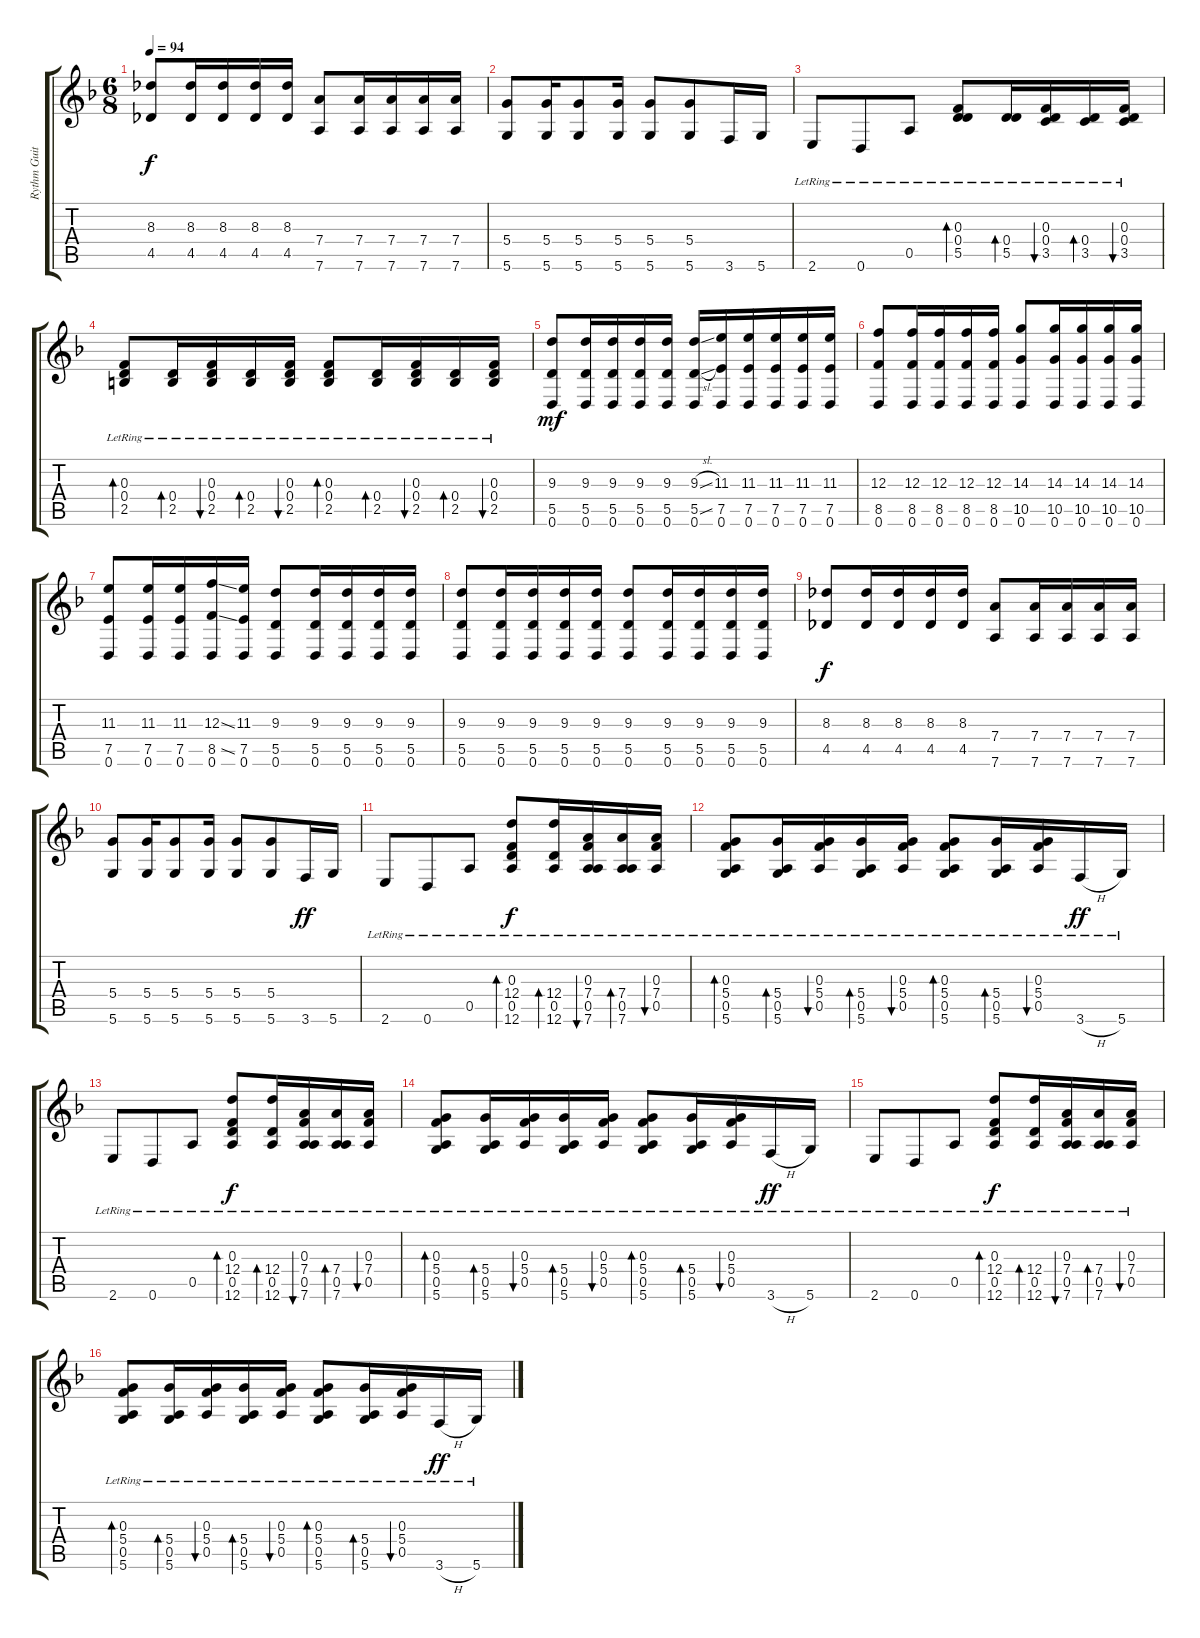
\track ("Rythm Guitar 1" "Rythm Guit") {instrument distortionguitar}
\staff {score tabs}
\tuning (E4 A3 F3 D3 A2 D2) {hide}
\ts (6 8)
\tempo 94
\clef g2
\ks dminor
(8.3 4.5).8{dy f} (8.3 4.5).16 (8.3 4.5).16 (8.3 4.5).16 (8.3 4.5).16 (7.4 7.6).8 (7.4 7.6).16 (7.4 7.6).16 (7.4 7.6).16 (7.4 7.6).16 |
(5.4 5.6).8 (5.4 5.6).16 (5.4 5.6).8 (5.4 5.6).16 (5.4 5.6).8 (5.4 5.6).8 3.6.16 5.6.16 |
2.6{lr}.8 0.6{lr}.8 0.5{lr}.8 (0.3{lr} 0.4{lr} 5.5{lr}).8{bd 60} (0.4{lr} 5.5{lr}).16{bd 60} (0.3{lr} 0.4{lr} 3.5{lr}).16{bu 60} (0.4{lr} 3.5{lr}).16{bd 60} (0.3{lr} 0.4{lr} 3.5{lr}).16{bu 60} |
(0.3{lr} 0.4{lr} 2.5{lr}).8{bd 60} (0.4{lr} 2.5{lr}).16{bd 60} (0.3{lr} 0.4{lr} 2.5{lr}).16{bu 60} (0.4{lr} 2.5{lr}).16{bd 60} (0.3{lr} 0.4{lr} 2.5{lr}).16{bu 60} (0.3{lr} 0.4{lr} 2.5{lr}).8{bd 60} (0.4{lr} 2.5{lr}).16{bd 60} (0.3{lr} 0.4{lr} 2.5{lr}).16{bu 60} (0.4{lr} 2.5{lr}).16{bd 60} (0.3{lr} 0.4{lr} 2.5{lr}).16{bu 60} |
(9.3 5.5 0.6).8{dy mf} (9.3 5.5 0.6).16 (9.3 5.5 0.6).16 (9.3 5.5 0.6).16 (9.3 5.5 0.6).16 (9.3{sl} 5.5{sl} 0.6).16 (11.3 7.5 0.6).16 (11.3 7.5 0.6).16 (11.3 7.5 0.6).16 (11.3 7.5 0.6).16 (11.3 7.5 0.6).16 |
(12.3 8.5 0.6).8 (12.3 8.5 0.6).16 (12.3 8.5 0.6).16 (12.3 8.5 0.6).16 (12.3 8.5 0.6).16 (14.3 10.5 0.6).8 (14.3 10.5 0.6).16 (14.3 10.5 0.6).16 (14.3 10.5 0.6).16 (14.3 10.5 0.6).16 |
(11.3 7.5 0.6).8 (11.3 7.5 0.6).16 (11.3 7.5 0.6).16 (12.3{ss} 8.5{ss} 0.6).16 (11.3 7.5 0.6).16 (9.3 5.5 0.6).8 (9.3 5.5 0.6).16 (9.3 5.5 0.6).16 (9.3 5.5 0.6).16 (9.3 5.5 0.6).16 |
(9.3 5.5 0.6).8 (9.3 5.5 0.6).16 (9.3 5.5 0.6).16 (9.3 5.5 0.6).16 (9.3 5.5 0.6).16 (9.3 5.5 0.6).8 (9.3 5.5 0.6).16 (9.3 5.5 0.6).16 (9.3 5.5 0.6).16 (9.3 5.5 0.6).16 |
(8.3 4.5).8{dy f} (8.3 4.5).16 (8.3 4.5).16 (8.3 4.5).16 (8.3 4.5).16 (7.4 7.6).8 (7.4 7.6).16 (7.4 7.6).16 (7.4 7.6).16 (7.4 7.6).16 |
(5.4 5.6).8 (5.4 5.6).16 (5.4 5.6).8 (5.4 5.6).16 (5.4 5.6).8 (5.4 5.6).8 3.6.16{dy ff} 5.6.16 |
2.6{lr}.8 0.6{lr}.8 0.5{lr}.8 (0.3{lr} 12.4{lr} 0.5{lr} 12.6{lr}).8{bd 60 dy f} (12.4{lr} 0.5{lr} 12.6{lr}).16{bd 60} (0.3{lr} 7.4{lr} 0.5{lr} 7.6{lr}).16{bu 60} (7.4{lr} 0.5{lr} 7.6{lr}).16{bd 60} (0.3{lr} 7.4{lr} 0.5{lr}).16{bu 60} |
(0.3{lr} 5.4{lr} 0.5{lr} 5.6).8{bd 60} (5.4{lr} 0.5{lr} 5.6).16{bd 60} (0.3{lr} 5.4{lr} 0.5{lr}).16{bu 60} (5.4{lr} 0.5{lr} 5.6).16{bd 60} (0.3{lr} 5.4{lr} 0.5{lr}).16{bu 60} (0.3{lr} 5.4{lr} 0.5{lr} 5.6).8{bd 60} (5.4{lr} 0.5{lr} 5.6).16{bd 60} (0.3{lr} 5.4{lr} 0.5{lr}).16{bu 60} 3.6{h lr}.16{dy ff} 5.6{lr}.16 |
2.6{lr}.8 0.6{lr}.8 0.5{lr}.8 (0.3{lr} 12.4{lr} 0.5{lr} 12.6{lr}).8{bd 60 dy f} (12.4{lr} 0.5{lr} 12.6{lr}).16{bd 60} (0.3{lr} 7.4{lr} 0.5{lr} 7.6{lr}).16{bu 60} (7.4{lr} 0.5{lr} 7.6{lr}).16{bd 60} (0.3{lr} 7.4{lr} 0.5{lr}).16{bu 60} |
(0.3{lr} 5.4{lr} 0.5{lr} 5.6).8{bd 60} (5.4{lr} 0.5{lr} 5.6).16{bd 60} (0.3{lr} 5.4{lr} 0.5{lr}).16{bu 60} (5.4{lr} 0.5{lr} 5.6).16{bd 60} (0.3{lr} 5.4{lr} 0.5{lr}).16{bu 60} (0.3{lr} 5.4{lr} 0.5{lr} 5.6).8{bd 60} (5.4{lr} 0.5{lr} 5.6).16{bd 60} (0.3{lr} 5.4{lr} 0.5{lr}).16{bu 60} 3.6{h lr}.16{dy ff} 5.6{lr}.16 |
2.6{lr}.8 0.6{lr}.8 0.5{lr}.8 (0.3{lr} 12.4{lr} 0.5{lr} 12.6{lr}).8{bd 60 dy f} (12.4{lr} 0.5{lr} 12.6{lr}).16{bd 60} (0.3{lr} 7.4{lr} 0.5{lr} 7.6{lr}).16{bu 60} (7.4{lr} 0.5{lr} 7.6{lr}).16{bd 60} (0.3{lr} 7.4{lr} 0.5{lr}).16{bu 60} |
(0.3{lr} 5.4{lr} 0.5{lr} 5.6).8{bd 60} (5.4{lr} 0.5{lr} 5.6).16{bd 60} (0.3{lr} 5.4{lr} 0.5{lr}).16{bu 60} (5.4{lr} 0.5{lr} 5.6).16{bd 60} (0.3{lr} 5.4{lr} 0.5{lr}).16{bu 60} (0.3{lr} 5.4{lr} 0.5{lr} 5.6).8{bd 60} (5.4{lr} 0.5{lr} 5.6).16{bd 60} (0.3{lr} 5.4{lr} 0.5{lr}).16{bu 60} 3.6{h lr}.16{dy ff} 5.6{lr}.16
